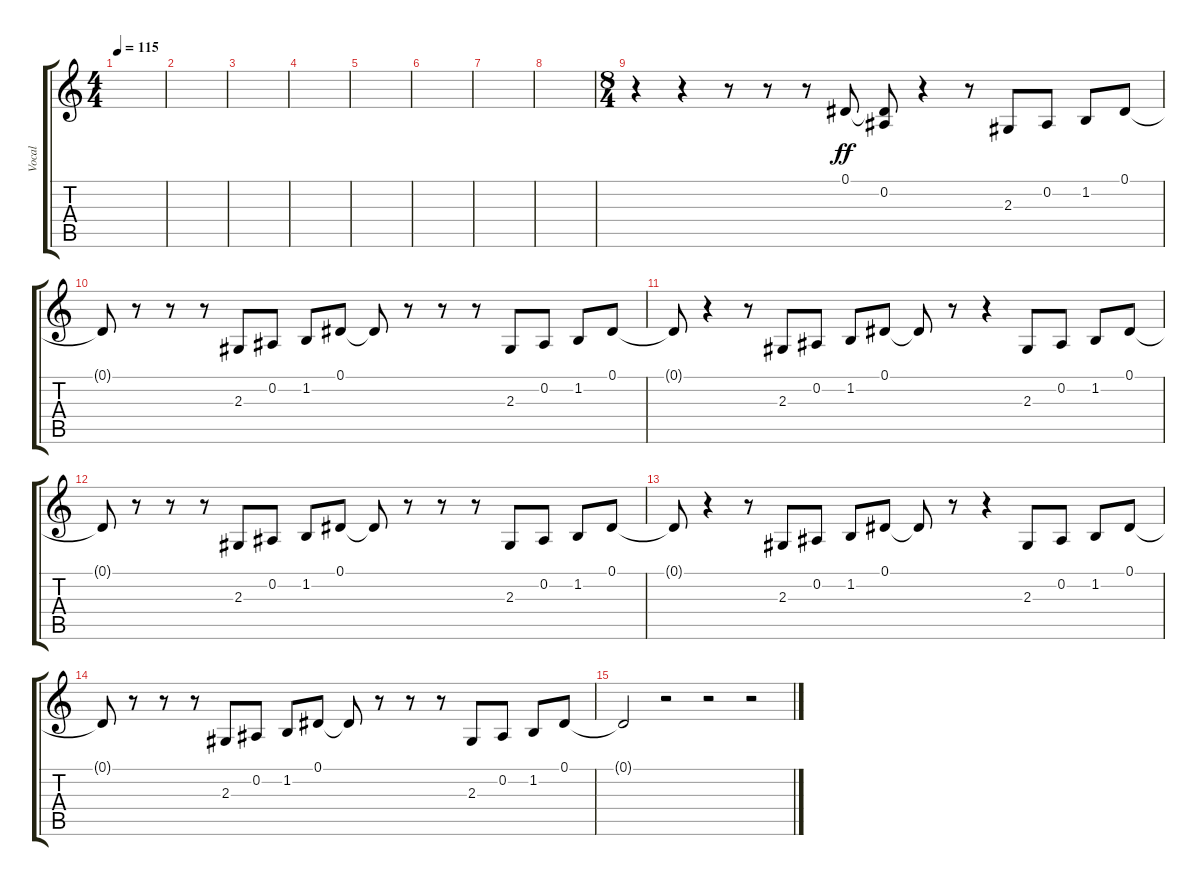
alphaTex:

\track ("Vocal" "Vocal") {instrument oboe}
\staff {score tabs}
\tuning (Eb4 Bb3 Gb3 Db3 Ab2 Eb2) {hide}
\ts (4 4)
\tempo 115
\clef g2
\ks c
|
|
|
|
|
|
|
|
\ts (8 4)
r.4 r.4 r.8 r.8 r.8 0.1.8{dy ff} (0.1{t} 0.2).8 r.4 r.8 2.3.8 0.2.8 1.2.8 0.1.8 |
0.1{t}.8 r.8 r.8 r.8 2.3.8 0.2.8 1.2.8 0.1.8 0.1{t}.8 r.8 r.8 r.8 2.3.8 0.2.8 1.2.8 0.1.8 |
0.1{t}.8 r.4 r.8 2.3.8 0.2.8 1.2.8 0.1.8 0.1{t}.8 r.8 r.4 2.3.8 0.2.8 1.2.8 0.1.8 |
0.1{t}.8 r.8 r.8 r.8 2.3.8 0.2.8 1.2.8 0.1.8 0.1{t}.8 r.8 r.8 r.8 2.3.8 0.2.8 1.2.8 0.1.8 |
0.1{t}.8 r.4 r.8 2.3.8 0.2.8 1.2.8 0.1.8 0.1{t}.8 r.8 r.4 2.3.8 0.2.8 1.2.8 0.1.8 |
0.1{t}.8 r.8 r.8 r.8 2.3.8 0.2.8 1.2.8 0.1.8 0.1{t}.8 r.8 r.8 r.8 2.3.8 0.2.8 1.2.8 0.1.8 |
0.1{t}.2 r.2 r.2 r.2
